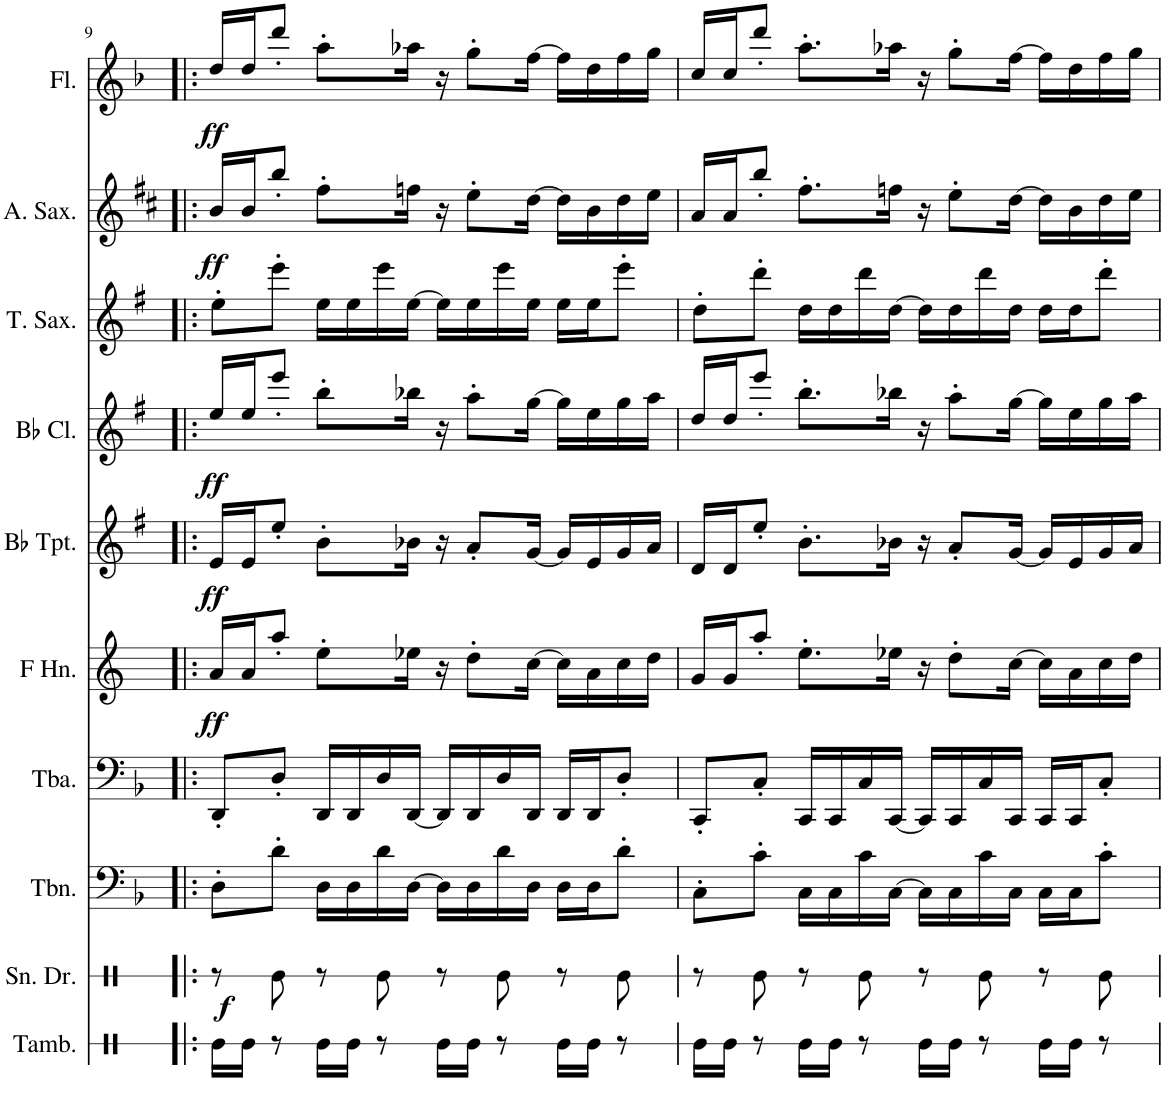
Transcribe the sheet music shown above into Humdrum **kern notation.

**kern	**kern	**dynam	**kern	**kern	**kern	**dynam	**kern	**dynam	**kern	**dynam	**kern	**kern	**dynam	**kern	**dynam
*part10	*part9	*part9	*part8	*part7	*part6	*part6	*part5	*part5	*part4	*part4	*part3	*part2	*part2	*part1	*part1
*staff10	*staff9	*staff9	*staff8	*staff7	*staff6	*staff6	*staff5	*staff5	*staff4	*staff4	*staff3	*staff2	*staff2	*staff1	*staff1
*I"Tambourine	*I"Snare Drum	*	*I"Trombone	*I"Tuba	*I"Horn in F	*	*I"Bb Trumpet	*	*I"Bb Clarinet	*	*I"Tenor Saxophone	*I"Alto Saxophone	*	*I"Flute	*
*I'Tamb.	*I'Sn. Dr.	*	*I'Tbn.	*I'Tba.	*	*	*I'Bb Tpt.	*	*I'Bb Cl.	*	*I'T. Sax.	*I'A. Sax.	*	*I'Fl.	*
!!LO:PB:g=z
*clefX	*clefX	*	*clefF4	*clefF4	*clefG2	*	*clefG2	*	*clefG2	*	*clefG2	*clefG2	*	*clefG2	*
*	*	*	*	*	*Trd4c7	*	*Trd1c2	*	*Trd1c2	*	*Trd8c14	*Trd5c9	*	*	*
*k[]	*k[]	*	*k[b-]	*k[b-]	*k[]	*	*k[f#]	*	*k[f#]	*	*k[f#]	*k[f#c#]	*	*k[b-]	*
*M4/4	*M4/4	*	*M4/4	*M4/4	*M4/4	*	*M4/4	*	*M4/4	*	*M4/4	*M4/4	*	*M4/4	*
=9!|:	=9!|:	=9!|:	=9!|:	=9!|:	=9!|:	=9!|:	=9!|:	=9!|:	=9!|:	=9!|:	=9!|:	=9!|:	=9!|:	=9!|:	=9!|:
!	!	!LO:DY:b	!	!	!	!LO:DY:b	!	!LO:DY:b	!	!LO:DY:b	!	!	!LO:DY:b	!	!LO:DY:b
16Re\LL	8r	f	8D'\L	8DD'/L	16a/LL	ff	16e/LL	ff	16ee/LL	ff	8ee'\L	16b/LL	ff	16dd/LL	ff
16Re\JJ	.	.	.	.	16a/J	.	16e/J	.	16ee/J	.	.	16b/J	.	16dd/J	.
8r	8Re\	.	8d'\J	8D'/J	8aa'/J	.	8ee'/J	.	8eee'/J	.	8eee'\J	8bb'/J	.	8ddd'/J	.
16Re\LL	8r	.	16D\LL	16DD/LL	8.ee'\L	.	8.b'\L	.	8.bb'\L	.	16ee\LL	8.ff#'\L	.	8.aa'\L	.
16Re\JJ	.	.	16D\	16DD/	.	.	.	.	.	.	16ee\	.	.	.	.
8r	8Re\	.	16d\	16D/	.	.	.	.	.	.	16eee\	.	.	.	.
.	.	.	[16D\JJ	[16DD/JJ	16ee-X\Jk	.	16b-X\Jk	.	16bb-X\Jk	.	[16ee\JJ	16ffn\Jk	.	16aa-X\Jk	.
16Re\LL	8r	.	16D\LL]	16DD/LL]	16r	.	16r	.	16r	.	16ee\LL]	16r	.	16r	.
16Re\JJ	.	.	16D\	16DD/	8dd'\L	.	8a'/L	.	8aa'\L	.	16ee\	8ee'\L	.	8gg'\L	.
8r	8Re\	.	16d\	16D/	.	.	.	.	.	.	16eee\	.	.	.	.
.	.	.	16D\JJ	16DD/JJ	[16cc\Jk	.	[16g/Jk	.	[16gg\Jk	.	16ee\JJ	[16dd\Jk	.	[16ff\Jk	.
16Re\LL	8r	.	16D\LL	16DD/LL	16cc\LL]	.	16g/LL]	.	16gg\LL]	.	16ee\LL	16dd\LL]	.	16ff\LL]	.
16Re\JJ	.	.	16D\J	16DD/J	16a\	.	16e/	.	16ee\	.	16ee\J	16b\	.	16dd\	.
8r	8Re\	.	8d'\J	8D'/J	16cc\	.	16g/	.	16gg\	.	8eee'\J	16dd\	.	16ff\	.
.	.	.	.	.	16dd\JJ	.	16a/JJ	.	16aa\JJ	.	.	16ee\JJ	.	16gg\JJ	.
=10	=10	=10	=10	=10	=10	=10	=10	=10	=10	=10	=10	=10	=10	=10	=10
16Re\LL	8r	.	8C'\L	8CC'/L	16g/LL	.	16d/LL	.	16dd/LL	.	8dd'\L	16a/LL	.	16cc/LL	.
16Re\JJ	.	.	.	.	16g/J	.	16d/J	.	16dd/J	.	.	16a/J	.	16cc/J	.
8r	8Re\	.	8c'\J	8C'/J	8aa'/J	.	8ee'/J	.	8eee'/J	.	8ddd'\J	8bb'/J	.	8ddd'/J	.
16Re\LL	8r	.	16C\LL	16CC/LL	8.ee'\L	.	8.b'\L	.	8.bb'\L	.	16dd\LL	8.ff#'\L	.	8.aa'\L	.
16Re\JJ	.	.	16C\	16CC/	.	.	.	.	.	.	16dd\	.	.	.	.
8r	8Re\	.	16c\	16C/	.	.	.	.	.	.	16ddd\	.	.	.	.
.	.	.	[16C\JJ	[16CC/JJ	16ee-X\Jk	.	16b-X\Jk	.	16bb-X\Jk	.	[16dd\JJ	16ffn\Jk	.	16aa-X\Jk	.
16Re\LL	8r	.	16C\LL]	16CC/LL]	16r	.	16r	.	16r	.	16dd\LL]	16r	.	16r	.
16Re\JJ	.	.	16C\	16CC/	8dd'\L	.	8a'/L	.	8aa'\L	.	16dd\	8ee'\L	.	8gg'\L	.
8r	8Re\	.	16c\	16C/	.	.	.	.	.	.	16ddd\	.	.	.	.
.	.	.	16C\JJ	16CC/JJ	[16cc\Jk	.	[16g/Jk	.	[16gg\Jk	.	16dd\JJ	[16dd\Jk	.	[16ff\Jk	.
16Re\LL	8r	.	16C\LL	16CC/LL	16cc\LL]	.	16g/LL]	.	16gg\LL]	.	16dd\LL	16dd\LL]	.	16ff\LL]	.
16Re\JJ	.	.	16C\J	16CC/J	16a\	.	16e/	.	16ee\	.	16dd\J	16b\	.	16dd\	.
8r	8Re\	.	8c'\J	8C'/J	16cc\	.	16g/	.	16gg\	.	8ddd'\J	16dd\	.	16ff\	.
.	.	.	.	.	16dd\JJ	.	16a/JJ	.	16aa\JJ	.	.	16ee\JJ	.	16gg\JJ	.
=	=	=	=	=	=	=	=	=	=	=	=	=	=	=	=
*-	*-	*-	*-	*-	*-	*-	*-	*-	*-	*-	*-	*-	*-	*-	*-
